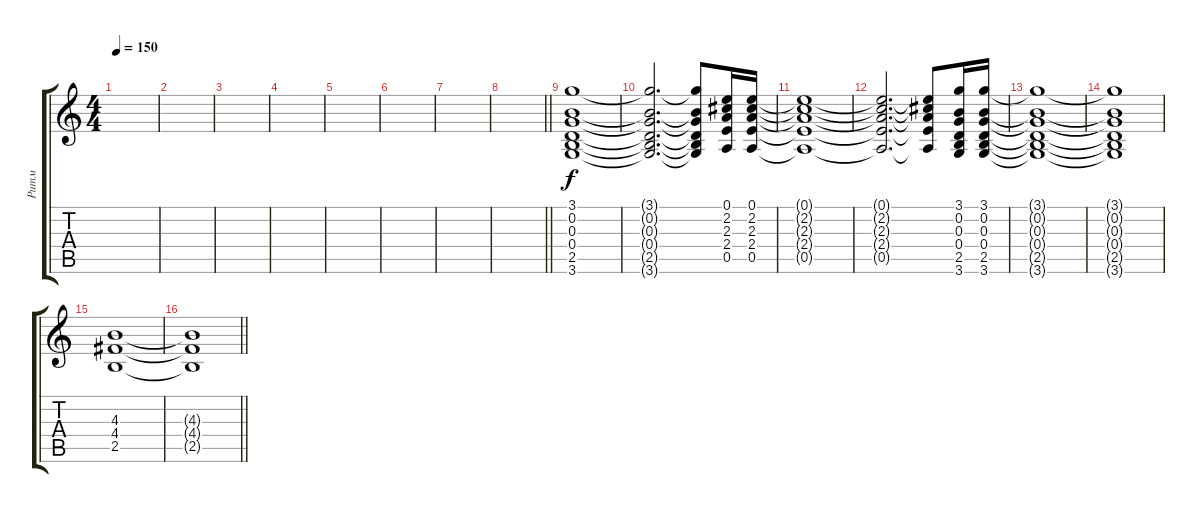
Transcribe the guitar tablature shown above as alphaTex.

\track ("Ритм" "Ритм") {instrument overdrivenguitar}
\staff {score tabs}
\tuning (E4 B3 G3 D3 A2 E2) {hide}
\ts (4 4)
\tempo 150
\clef g2
\ks c
|
|
|
|
|
|
|
\barLineRight lightlight
|
(3.1 0.2 0.3 0.4 2.5 3.6).1 |
(3.1{t} 0.2{t} 0.3{t} 0.4{t} 2.5{t} 3.6{t}).2{d} (3.1{t} 0.2{t} 0.3{t} 0.4{t} 2.5{t} 3.6{t}).8 (0.1 2.2 2.3 2.4 0.5).16 (0.1 2.2 2.3 2.4 0.5).16 |
(0.1{t} 2.2{t} 2.3{t} 2.4{t} 0.5{t}).1 |
(0.1{t} 2.2{t} 2.3{t} 2.4{t} 0.5{t}).2{d} (0.1{t} 2.2{t} 2.3{t} 2.4{t} 0.5{t}).8 (3.1 0.2 0.3 0.4 2.5 3.6).16 (3.1 0.2 0.3 0.4 2.5 3.6).16 |
(3.1{t} 0.2{t} 0.3{t} 0.4{t} 2.5{t} 3.6{t}).1 |
(3.1{t} 0.2{t} 0.3{t} 0.4{t} 2.5{t} 3.6{t}).1 |
(4.3 4.4 2.5).1 |
\barLineRight lightlight
(4.3{t} 4.4{t} 2.5{t}).1
